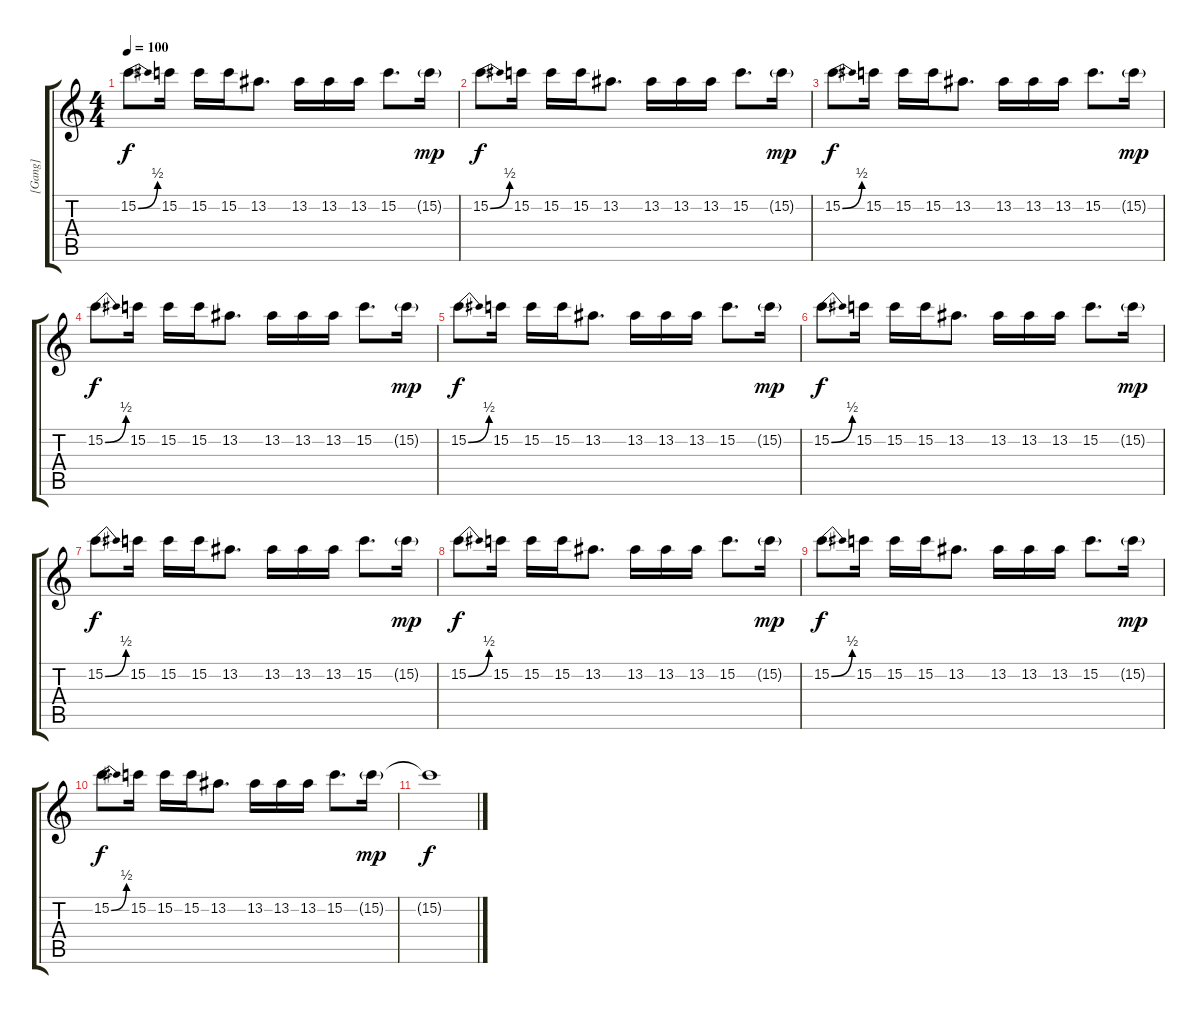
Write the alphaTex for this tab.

\track ("[Gang]" "[Gang]") {instrument distortionguitar}
\staff {score tabs}
\tuning (D4 A3 F3 C3 G2 C2) {hide}
\ts (4 4)
\tempo 100
\clef g2
\ks c
15.2{be (bend 0 0 60 2)}.8{d dy f} 15.2.16 15.2.16 15.2.16 13.2.8{d} 13.2.16 13.2.16 13.2.16 15.2.8{d} 15.2{g}.16{dy mp} |
15.2{be (bend 0 0 60 2)}.8{d dy f} 15.2.16 15.2.16 15.2.16 13.2.8{d} 13.2.16 13.2.16 13.2.16 15.2.8{d} 15.2{g}.16{dy mp} |
15.2{be (bend 0 0 60 2)}.8{d dy f} 15.2.16 15.2.16 15.2.16 13.2.8{d} 13.2.16 13.2.16 13.2.16 15.2.8{d} 15.2{g}.16{dy mp} |
15.2{be (bend 0 0 60 2)}.8{d dy f} 15.2.16 15.2.16 15.2.16 13.2.8{d} 13.2.16 13.2.16 13.2.16 15.2.8{d} 15.2{g}.16{dy mp} |
15.2{be (bend 0 0 60 2)}.8{d dy f} 15.2.16 15.2.16 15.2.16 13.2.8{d} 13.2.16 13.2.16 13.2.16 15.2.8{d} 15.2{g}.16{dy mp} |
15.2{be (bend 0 0 60 2)}.8{d dy f} 15.2.16 15.2.16 15.2.16 13.2.8{d} 13.2.16 13.2.16 13.2.16 15.2.8{d} 15.2{g}.16{dy mp} |
15.2{be (bend 0 0 60 2)}.8{d dy f} 15.2.16 15.2.16 15.2.16 13.2.8{d} 13.2.16 13.2.16 13.2.16 15.2.8{d} 15.2{g}.16{dy mp} |
15.2{be (bend 0 0 60 2)}.8{d dy f} 15.2.16 15.2.16 15.2.16 13.2.8{d} 13.2.16 13.2.16 13.2.16 15.2.8{d} 15.2{g}.16{dy mp} |
15.2{be (bend 0 0 60 2)}.8{d dy f} 15.2.16 15.2.16 15.2.16 13.2.8{d} 13.2.16 13.2.16 13.2.16 15.2.8{d} 15.2{g}.16{dy mp} |
15.2{be (bend 0 0 60 2)}.8{d dy f} 15.2.16 15.2.16 15.2.16 13.2.8{d} 13.2.16 13.2.16 13.2.16 15.2.8{d} 15.2{g}.16{dy mp} |
15.2{t}.1{dy f}
